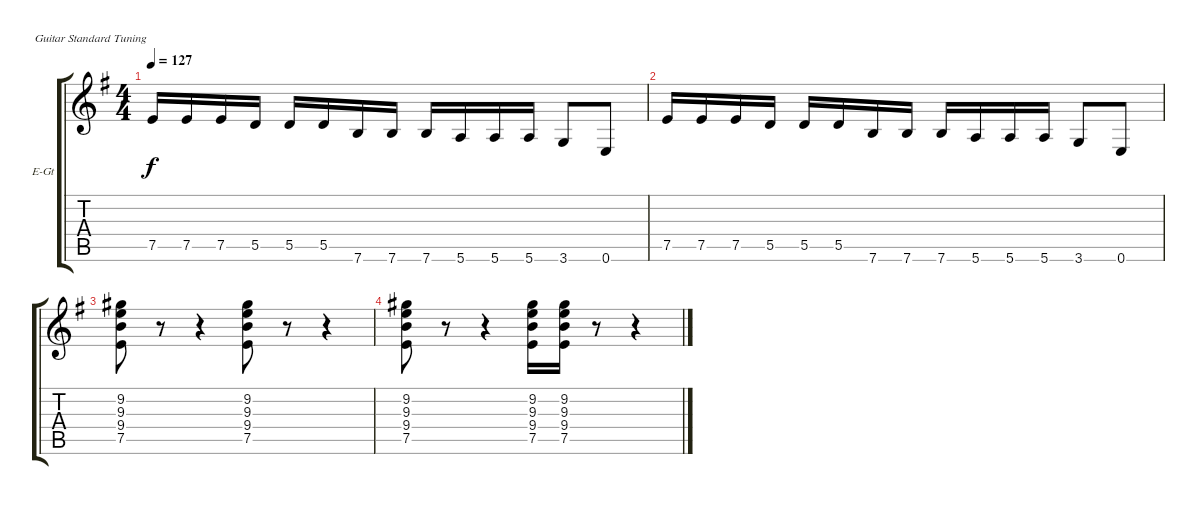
\defaultSystemsLayout 4
\bracketExtendMode groupsimilarinstruments
\firstSystemTrackNameOrientation horizontal
\otherSystemsTrackNameOrientation horizontal
\track ("Guitar 2" "E-Gt") {instrument distortionguitar}
\staff {score tabs}
\tuning (E4 B3 G3 D3 A2 E2)
\ts (4 4)
\tempo 127
\clef g2
\scale
1.05549
\ks g
7.5.16{dy f} 7.5.16 7.5.16 5.5.16 5.5.16 5.5.16 7.6.16 7.6.16 7.6.16 5.6.16 5.6.16 5.6.16 3.6.8 0.6.8 |
\scale
0.944515 7.5.16 7.5.16 7.5.16 5.5.16 5.5.16 5.5.16 7.6.16 7.6.16 7.6.16 5.6.16 5.6.16 5.6.16 3.6.8 0.6.8 |
\scale
1.05549 (7.5 9.4 9.3 9.2).8 r.8 r.4 (7.5 9.4 9.3 9.2).8 r.8 r.4 |
\scale
0.944515 (7.5 9.4 9.3 9.2).8 r.8 r.4 (7.5 9.4 9.3 9.2).16 (7.5 9.4 9.3 9.2).16 r.8 r.4
